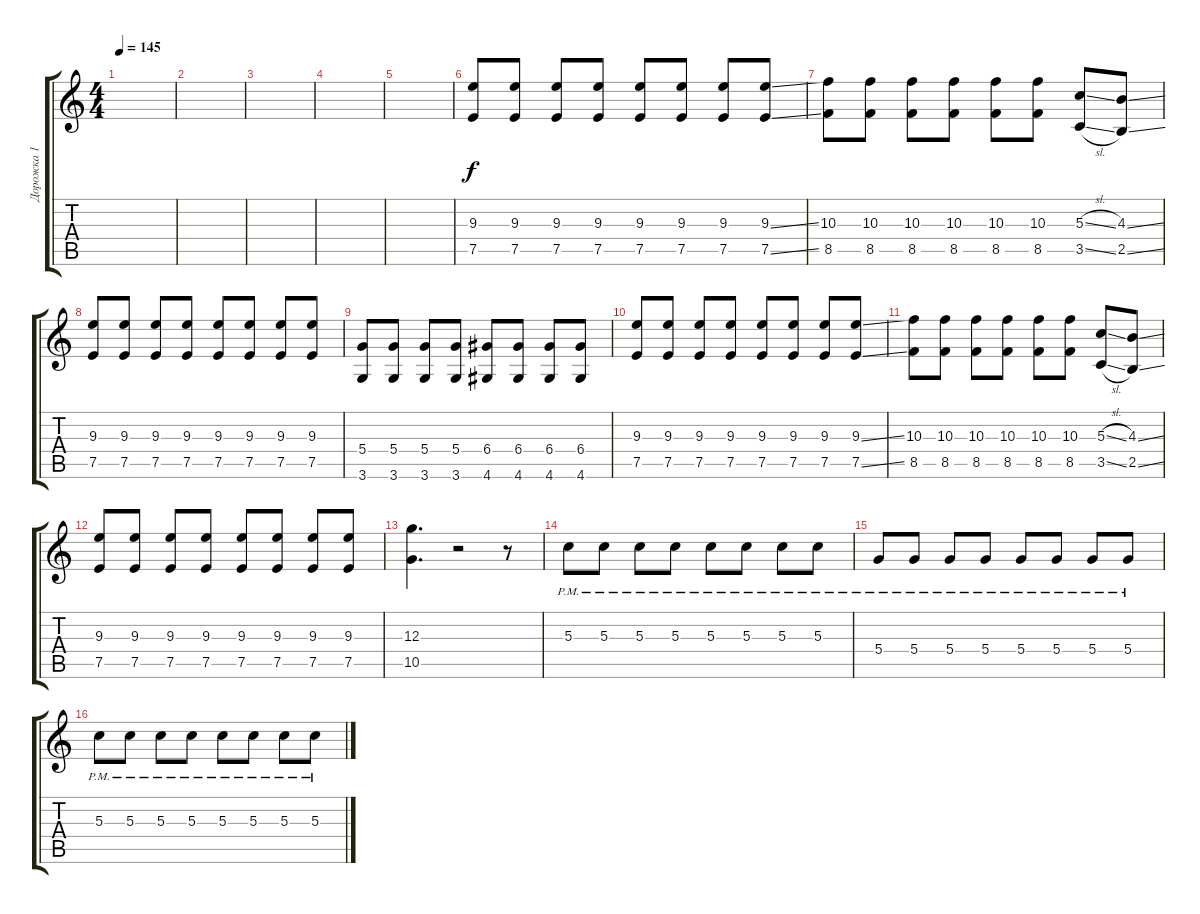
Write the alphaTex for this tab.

\track ("Дорожка 1" "Дорожка 1") {instrument electricguitarclean}
\staff {score tabs}
\tuning (E4 B3 G3 D3 A2 E2) {hide}
\ts (4 4)
\tempo 145
\clef g2
\ks c
|
|
|
|
|
(9.3 7.5).8 (9.3 7.5).8 (9.3 7.5).8 (9.3 7.5).8 (9.3 7.5).8 (9.3 7.5).8 (9.3 7.5).8 (9.3{ss} 7.5{ss}).8 |
(10.3 8.5).8 (10.3 8.5).8 (10.3 8.5).8 (10.3 8.5).8 (10.3 8.5).8 (10.3 8.5).8 (5.3{sl} 3.5{sl}).8 (4.3{ss} 2.5{ss}).8 |
(9.3 7.5).8 (9.3 7.5).8 (9.3 7.5).8 (9.3 7.5).8 (9.3 7.5).8 (9.3 7.5).8 (9.3 7.5).8 (9.3 7.5).8 |
(5.4 3.6).8 (5.4 3.6).8 (5.4 3.6).8 (5.4 3.6).8 (6.4 4.6).8 (6.4 4.6).8 (6.4 4.6).8 (6.4 4.6).8 |
(9.3 7.5).8 (9.3 7.5).8 (9.3 7.5).8 (9.3 7.5).8 (9.3 7.5).8 (9.3 7.5).8 (9.3 7.5).8 (9.3{ss} 7.5{ss}).8 |
(10.3 8.5).8 (10.3 8.5).8 (10.3 8.5).8 (10.3 8.5).8 (10.3 8.5).8 (10.3 8.5).8 (5.3{sl} 3.5{sl}).8 (4.3{ss} 2.5{ss}).8 |
(9.3 7.5).8 (9.3 7.5).8 (9.3 7.5).8 (9.3 7.5).8 (9.3 7.5).8 (9.3 7.5).8 (9.3 7.5).8 (9.3 7.5).8 |
(12.3 10.5).4{d} r.2 r.8 |
5.3{pm}.8 5.3{pm}.8 5.3{pm}.8 5.3{pm}.8 5.3{pm}.8 5.3{pm}.8 5.3{pm}.8 5.3{pm}.8 |
5.4{pm}.8 5.4{pm}.8 5.4{pm}.8 5.4{pm}.8 5.4{pm}.8 5.4{pm}.8 5.4{pm}.8 5.4{pm}.8 |
5.3{pm}.8 5.3{pm}.8 5.3{pm}.8 5.3{pm}.8 5.3{pm}.8 5.3{pm}.8 5.3{pm}.8 5.3{pm}.8
